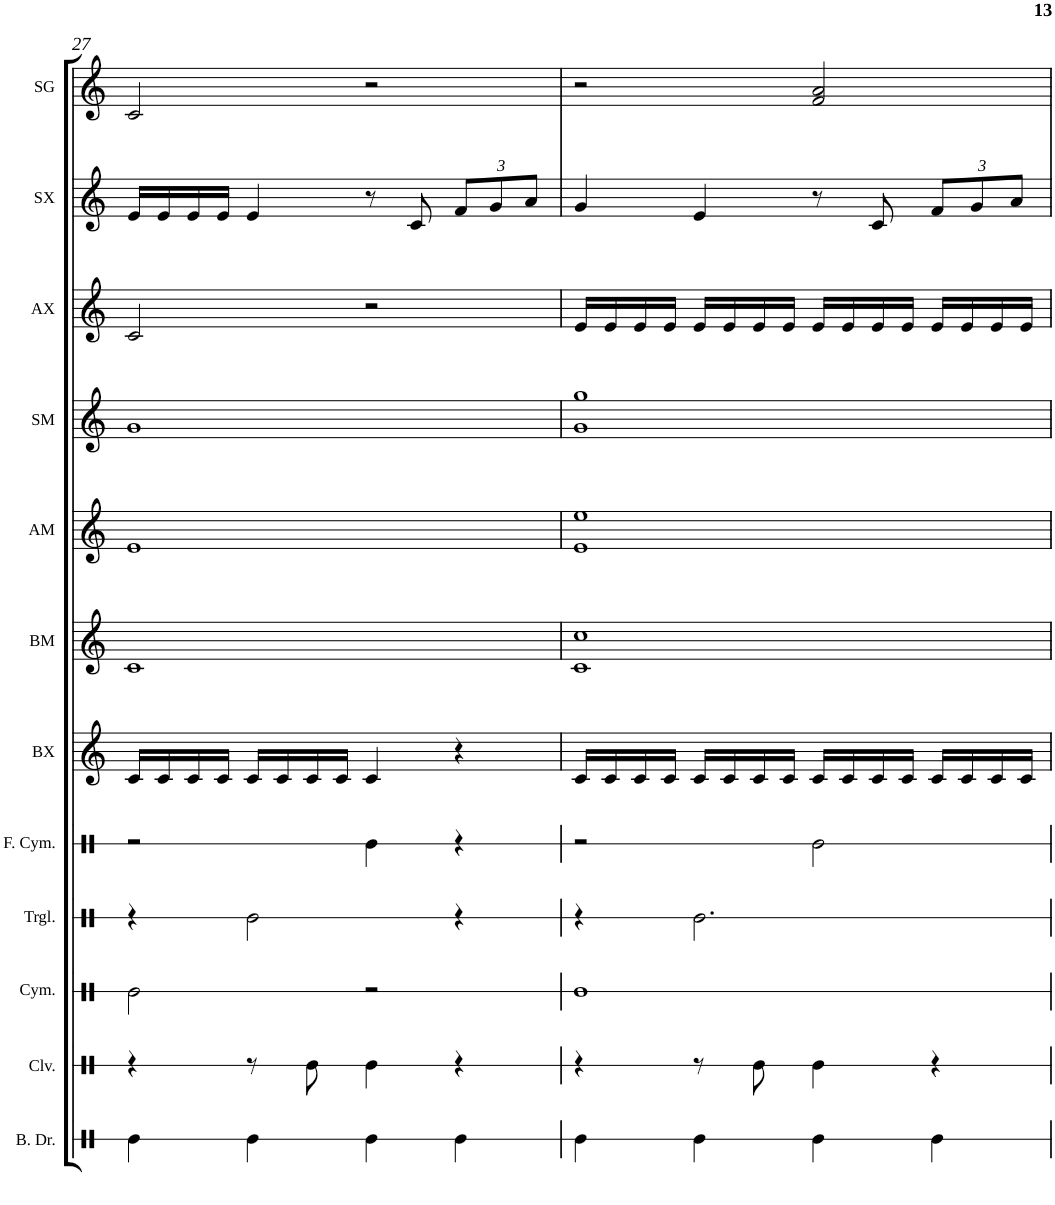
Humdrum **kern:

**kern	**kern	**kern	**kern	**kern	**kern	**kern	**kern	**kern	**kern	**kern	**kern
*part12	*part11	*part10	*part9	*part8	*part7	*part6	*part5	*part4	*part3	*part2	*part1
*staff12	*staff11	*staff10	*staff9	*staff8	*staff7	*staff6	*staff5	*staff4	*staff3	*staff2	*staff1
*I"Bass Drum	*I"Claves	*I"Cymbals	*I"Triangle	*I"Finger Cymbals	*I"Bass Xylophone	*I"Bass Metallophone	*I"Alto Metallophone	*I"Soprano Metallophone	*I"Alto Xylophone	*I"Soprano Xylophone	*I"Soprano Glockenspiel
*I'B. Dr.	*I'Clv.	*I'Cym.	*I'Trgl.	*I'F. Cym.	*I'BX	*I'BM	*I'AM	*I'SM	*I'AX	*I'SX	*I'SG
!!LO:PB:g=z
*clefX	*clefX	*clefX	*clefX	*clefX	*clefG2	*clefG2	*clefG2	*clefG2	*clefG2	*clefG2	*clefG2
*	*	*	*	*	*Trd7c12	*Trd7c12	*	*Trd-7c-12	*	*Trd-7c-12	*Trd-14c-24
*k[]	*k[]	*k[]	*k[]	*k[]	*k[]	*k[]	*k[]	*k[]	*k[]	*k[]	*k[]
*M4/4	*M4/4	*M4/4	*M4/4	*M4/4	*M4/4	*M4/4	*M4/4	*M4/4	*M4/4	*M4/4	*M4/4
=27	=27	=27	=27	=27	=27	=27	=27	=27	=27	=27	=27
4Re\	4r	2Re\	4r	2r	16c/LL	1c	1e	1g	2c/	16e/LL	2c/
.	.	.	.	.	16c/	.	.	.	.	16e/	.
.	.	.	.	.	16c/	.	.	.	.	16e/	.
.	.	.	.	.	16c/JJ	.	.	.	.	16e/JJ	.
4Re\	8r	.	2Re\	.	16c/LL	.	.	.	.	4e/	.
.	.	.	.	.	16c/	.	.	.	.	.	.
.	8Re\	.	.	.	16c/	.	.	.	.	.	.
.	.	.	.	.	16c/JJ	.	.	.	.	.	.
4Re\	4Re\	2r	.	4Re\	4c/	.	.	.	2r	8r	2r
.	.	.	.	.	.	.	.	.	.	8c/	.
*	*	*	*	*	*	*	*	*	*	*Xbrackettup	*
4Re\	4r	.	4r	4r	4r	.	.	.	.	12f/L	.
.	.	.	.	.	.	.	.	.	.	12g/	.
.	.	.	.	.	.	.	.	.	.	12a/J	.
=28	=28	=28	=28	=28	=28	=28	=28	=28	=28	=28	=28
4Re\	4r	1Re	4r	2r	16c/LL	1c 1cc	1e 1ee	1g 1gg	16e/LL	4g/	2r
.	.	.	.	.	16c/	.	.	.	16e/	.	.
.	.	.	.	.	16c/	.	.	.	16e/	.	.
.	.	.	.	.	16c/JJ	.	.	.	16e/JJ	.	.
4Re\	8r	.	2.Re\	.	16c/LL	.	.	.	16e/LL	4e/	.
.	.	.	.	.	16c/	.	.	.	16e/	.	.
.	8Re\	.	.	.	16c/	.	.	.	16e/	.	.
.	.	.	.	.	16c/JJ	.	.	.	16e/JJ	.	.
4Re\	4Re\	.	.	2Re\	16c/LL	.	.	.	16e/LL	8r	2f/ 2a/
.	.	.	.	.	16c/	.	.	.	16e/	.	.
.	.	.	.	.	16c/	.	.	.	16e/	8c/	.
.	.	.	.	.	16c/JJ	.	.	.	16e/JJ	.	.
4Re\	4r	.	.	.	16c/LL	.	.	.	16e/LL	12f/L	.
.	.	.	.	.	16c/	.	.	.	16e/	.	.
.	.	.	.	.	.	.	.	.	.	12g/	.
.	.	.	.	.	16c/	.	.	.	16e/	.	.
.	.	.	.	.	.	.	.	.	.	12a/J	.
.	.	.	.	.	16c/JJ	.	.	.	16e/JJ	.	.
=	=	=	=	=	=	=	=	=	=	=	=
*-	*-	*-	*-	*-	*-	*-	*-	*-	*-	*-	*-
